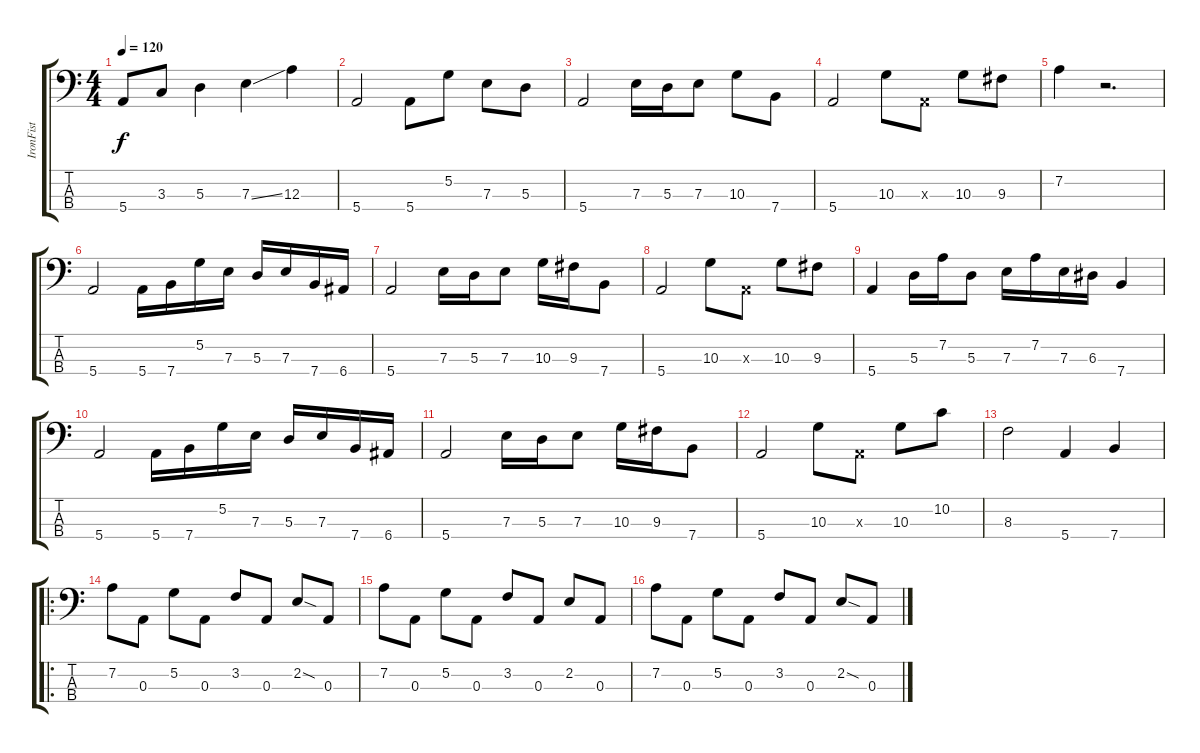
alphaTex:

\track ("IronFist" "IronFist") {instrument electricbassfinger}
\staff {score tabs}
\tuning (G2 D2 A1 E1) {hide}
\ts (4 4)
\tempo 120
\clef f4
\ks c
5.4.8{dy f instrument electricbassfinger} 3.3.8 5.3.4 7.3{ss}.4 12.3.4 |
5.4.2 5.4.8 5.2.8 7.3.8 5.3.8 |
5.4.2 7.3.16 5.3.16 7.3.8 10.3.8 7.4.8 |
5.4.2 10.3.8 0.3{x}.8 10.3.8 9.3.8 |
7.2.4 r.2{d} |
5.4.2 5.4.16 7.4.16 5.2.16 7.3.16 5.3.16 7.3.16 7.4.16 6.4.16 |
5.4.2 7.3.16 5.3.16 7.3.8 10.3.16 9.3.16 7.4.8 |
5.4.2 10.3.8 0.3{x}.8 10.3.8 9.3.8 |
5.4.4 5.3.16 7.2.16 5.3.8 7.3.16 7.2.16 7.3.16 6.3.16 7.4.4 |
5.4.2 5.4.16 7.4.16 5.2.16 7.3.16 5.3.16 7.3.16 7.4.16 6.4.16 |
5.4.2 7.3.16 5.3.16 7.3.8 10.3.16 9.3.16 7.4.8 |
5.4.2 10.3.8 0.3{x}.8 10.3.8 10.2.8 |
8.3.2 5.4.4 7.4.4 |
\ro
7.2.8 0.3.8 5.2.8 0.3.8 3.2.8 0.3.8 2.2{sod}.8 0.3.8 |
7.2.8 0.3.8 5.2.8 0.3.8 3.2.8 0.3.8 2.2.8 0.3.8 |
7.2.8 0.3.8 5.2.8 0.3.8 3.2.8 0.3.8 2.2{sod}.8 0.3.8
